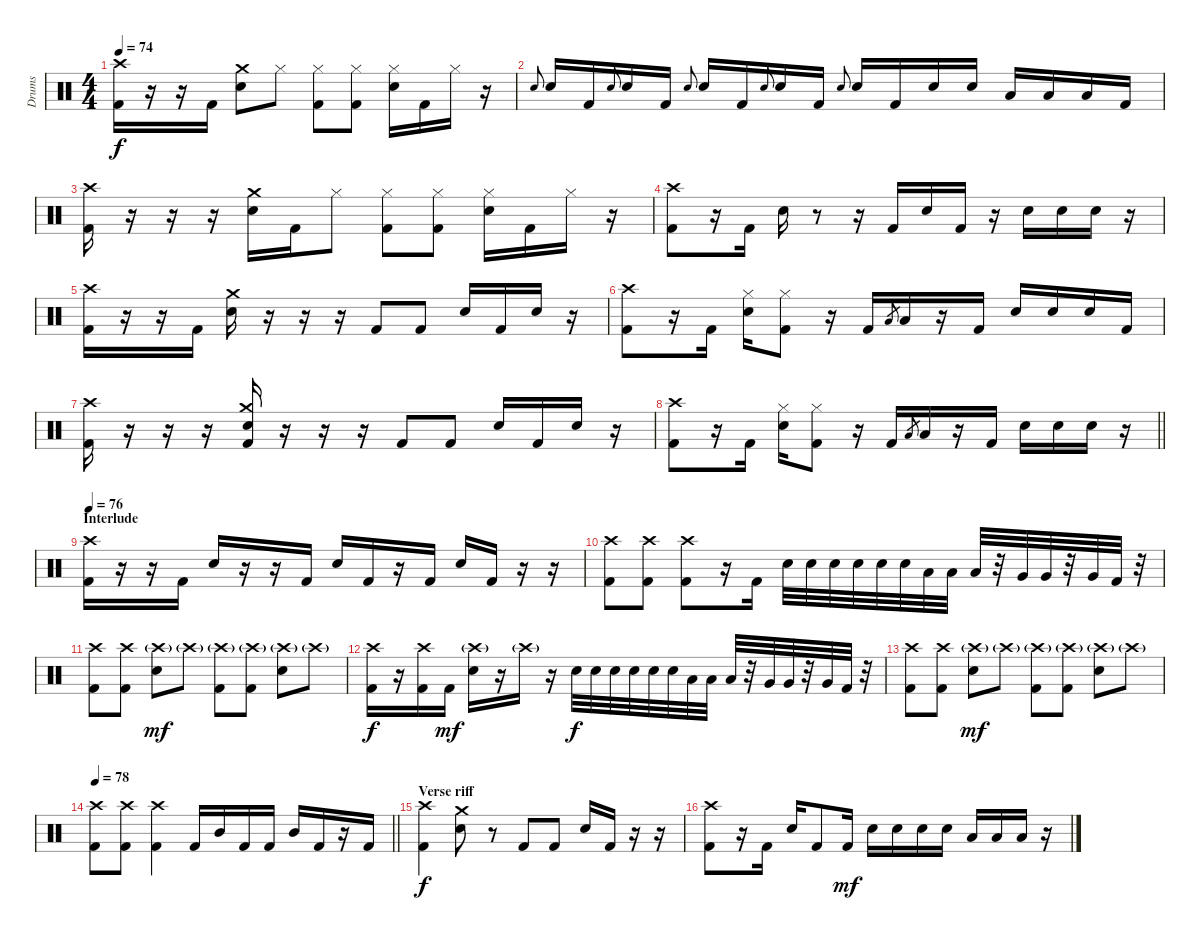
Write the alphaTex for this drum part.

\track ("Drums" "Drums") {instrument percussion}
\staff {score}
\articulation defaults
\ts (4 4)
\tempo 74
\clef neutral
\ks c
("Crash high (hit)" "Kick (hit) 2").16{dy f} r.16 r.16 "Kick (hit) 2".16 ("Crash medium (hit)" "Snare (hit) 2").8 "Hi-Hat (closed)".8 ("Hi-Hat (closed)" "Kick (hit) 2").8 ("Hi-Hat (closed)" "Kick (hit) 2").8 ("Hi-Hat (closed)" "Snare (hit) 2").16 "Kick (hit) 2".16 "Hi-Hat (closed)".16 r.16 |
"Snare (hit) 2".8{gr onbeat} "Snare (hit) 2".16 "Kick (hit) 2".16 "Snare (hit) 2".8{gr onbeat} "Snare (hit) 2".16 "Kick (hit) 2".16 "Snare (hit) 2".8{gr onbeat} "Snare (hit) 2".16 "Kick (hit) 2".16 "Snare (hit) 2".8{gr onbeat} "Snare (hit) 2".16 "Kick (hit) 2".16 "Snare (hit) 2".8{gr onbeat} "Snare (hit) 2".16 "Kick (hit) 2".16 "Snare (hit) 2".16 "Snare (hit) 2".16 "Low Tom (hit)".16 "Low Tom (hit)".16 "Low Floor Tom (hit)".16 "Kick (hit) 2".16 |
("Crash high (hit)" "Kick (hit) 2").16 r.16 r.16 r.16 ("Crash medium (hit)" "Snare (hit) 2").16 "Kick (hit) 2".16 "Hi-Hat (closed)".8 ("Hi-Hat (closed)" "Kick (hit) 2").8 ("Hi-Hat (closed)" "Kick (hit) 2").8 ("Hi-Hat (closed)" "Snare (hit) 2").16 "Kick (hit) 2".16 "Hi-Hat (closed)".16 r.16 |
("Crash high (hit)" "Kick (hit) 2").8 r.16 "Kick (hit) 2".16 "Snare (hit) 2".16 r.8 r.16 "Kick (hit) 2".16 "Snare (hit) 2".16 "Kick (hit) 2".16 r.16 "Snare (hit) 2".16 "Snare (hit) 2".16 "Snare (hit) 2".16 r.16 |
("Crash high (hit)" "Kick (hit) 2").16 r.16 r.16 "Kick (hit) 2".16 ("Crash medium (hit)" "Snare (hit) 2").16 r.16 r.16 r.16 "Kick (hit) 2".8 "Kick (hit) 2".8 "Snare (hit) 2".16 "Kick (hit) 2".16 "Snare (hit) 2".16 r.16 |
("Crash high (hit)" "Kick (hit) 2").8 r.16 "Kick (hit) 2".16 ("Hi-Hat (closed)" "Snare (hit) 2").16 ("Hi-Hat (closed)" "Kick (hit) 2").8 r.16 "Kick (hit) 2".16 "Low Tom (hit)".8{gr} "Low Tom (hit)".16 r.16 "Kick (hit) 2".16 "Snare (hit) 2".16 "Snare (hit) 2".16 "Snare (hit) 2".16 "Kick (hit) 2".16 |
("Crash high (hit)" "Kick (hit) 2").16 r.16 r.16 r.16 ("Crash medium (hit)" "Snare (hit) 2" "Kick (hit) 2").16 r.16 r.16 r.16 "Kick (hit) 2".8 "Kick (hit) 2".8 "Snare (hit) 2".16 "Kick (hit) 2".16 "Snare (hit) 2".16 r.16 |
\barLineRight lightlight
("Crash high (hit)" "Kick (hit) 2").8 r.16 "Kick (hit) 2".16 ("Hi-Hat (closed)" "Snare (hit) 2").16 ("Hi-Hat (closed)" "Kick (hit) 2").8 r.16 "Kick (hit) 2".16 "Low Tom (hit)".8{gr} "Low Tom (hit)".16 r.16 "Kick (hit) 2".16 "Snare (hit) 2".16 "Snare (hit) 2".16 "Snare (hit) 2".16 r.16 |
\section ("" "Interlude")
\tempo 76
("Crash high (hit)" "Kick (hit) 2").16 r.16 r.16 "Kick (hit) 2".16 "Snare (hit) 2".16 r.16 r.16 "Kick (hit) 2".16 "Snare (hit) 2".16 "Kick (hit) 2".16 r.16 "Kick (hit) 2".16 "Snare (hit) 2".16 "Kick (hit) 2".16 r.16 r.16 |
("Crash high (hit)" "Kick (hit) 2").8 ("Crash high (hit)" "Kick (hit) 2").8 ("Crash high (hit)" "Kick (hit) 2").8 r.16 "Kick (hit) 2".16 "Snare (hit) 2".32 "Snare (hit) 2".32 "Snare (hit) 2".32 "Snare (hit) 2".32 "Snare (hit) 2".32 "Snare (hit) 2".32 "Low Tom (hit)".32 "Low Tom (hit)".32 "Low Tom (hit)".32 r.32 "Very Low Tom (hit)".32 "Very Low Tom (hit)".32 r.32 "Very Low Tom (hit)".32 "Kick (hit) 2".32 r.32 |
("Crash high (hit)" "Kick (hit) 2").8 ("Crash high (hit)" "Kick (hit) 2").8 ("Crash high (hit)"{g} "Snare (hit) 2").8{dy mf} "Crash high (hit)"{g}.8 ("Crash high (hit)"{g} "Kick (hit) 2").8 ("Crash high (hit)"{g} "Kick (hit) 2").8 ("Crash high (hit)"{g} "Snare (hit) 2").8 "Crash high (hit)"{g}.8 |
("Crash high (hit)" "Kick (hit) 2").16{dy f} r.16 ("Crash high (hit)" "Kick (hit) 2").16 "Kick (hit) 2".16{dy mf} ("Crash high (hit)"{g} "Snare (hit) 2").16 r.16 "Crash high (hit)"{g}.16 r.16 "Snare (hit) 2".32{dy f} "Snare (hit) 2".32 "Snare (hit) 2".32 "Snare (hit) 2".32 "Snare (hit) 2".32 "Snare (hit) 2".32 "Low Tom (hit)".32 "Low Tom (hit)".32 "Low Tom (hit)".32 r.32 "Very Low Tom (hit)".32 "Very Low Tom (hit)".32 r.32 "Very Low Tom (hit)".32 "Kick (hit) 2".32 r.32 |
("Crash high (hit)" "Kick (hit) 2").8 ("Crash high (hit)" "Kick (hit) 2").8 ("Crash high (hit)"{g} "Snare (hit) 2").8{dy mf} "Crash high (hit)"{g}.8 ("Crash high (hit)"{g} "Kick (hit) 2").8 ("Crash high (hit)"{g} "Kick (hit) 2").8 ("Crash high (hit)"{g} "Snare (hit) 2").8 "Crash high (hit)"{g}.8 |
\tempo 78
\barLineRight lightlight
("Crash high (hit)" "Kick (hit) 2").8 ("Crash high (hit)" "Kick (hit) 2").8 ("Crash high (hit)" "Kick (hit) 2").4 "Kick (hit) 2".16 "Mid Tom (hit)".16 "Kick (hit) 2".16 "Kick (hit) 2".16 "Mid Tom (hit)".16 "Kick (hit) 2".16 r.16 "Kick (hit) 2".16 |
\section ("" "Verse riff")
("Crash high (hit)" "Kick (hit) 2").4{dy f} ("Crash medium (hit)" "Snare (hit) 2").8 r.8 "Kick (hit) 2".8 "Kick (hit) 2".8 "Snare (hit) 2".16 "Kick (hit) 2".16 r.16 r.16 |
("Crash high (hit)" "Kick (hit) 2").8 r.16 "Kick (hit) 2".16 "Snare (hit) 2".16 "Kick (hit) 2".8 "Kick (hit) 2".16{dy mf} "Snare (hit) 2".16 "Snare (hit) 2".16 "Snare (hit) 2".16 "Snare (hit) 2".16 "Low Tom (hit)".16 "Low Tom (hit)".16 "Low Tom (hit)".16 r.16
